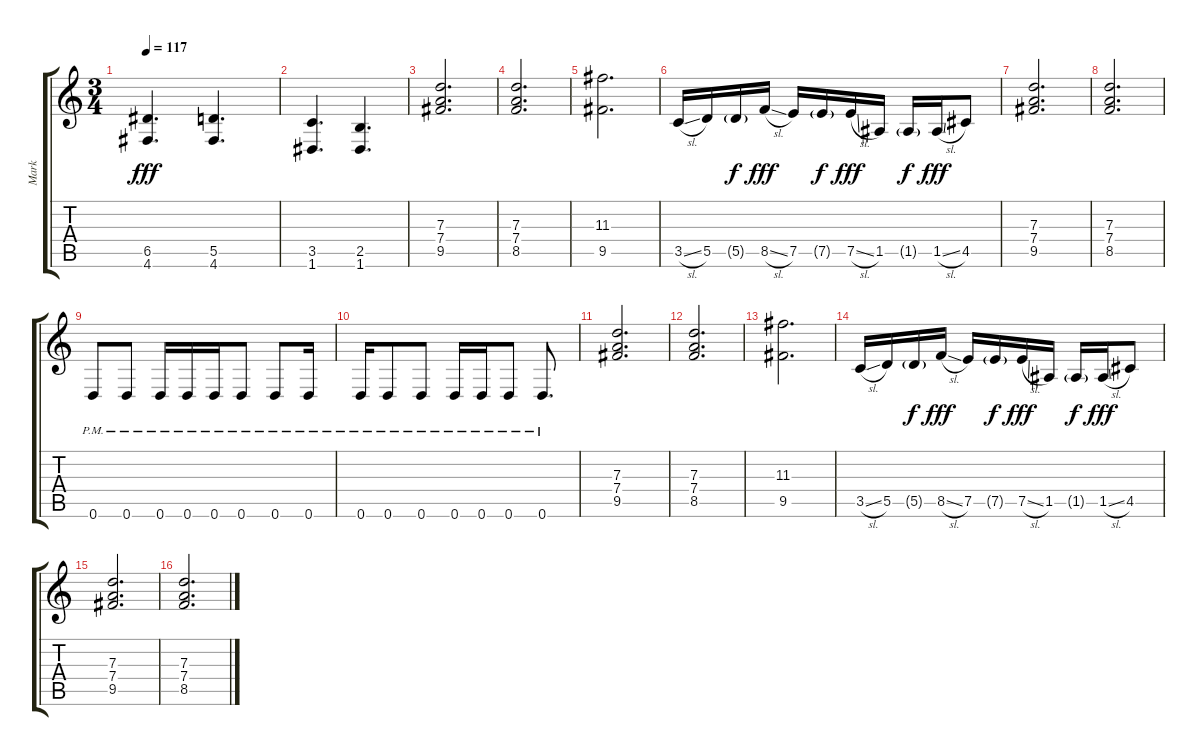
\track ("Mark" "Mark") {instrument distortionguitar}
\staff {score tabs}
\tuning (E4 B3 G3 D3 A2 D2) {hide}
\ts (3 4)
\tempo 117
\clef g2
\ks c
(6.5 4.6).4{d dy fff} (5.5 4.6).4{d} |
(3.5 1.6).4{d} (2.5 1.6).4{d} |
(7.3 7.4 9.5).2{d} |
(7.3 7.4 8.5).2{d} |
(11.3 9.5).2{d} |
3.5{sl}.16 5.5.16 5.5{g}.16{dy f} 8.5{sl}.16{dy fff} 7.5.16 7.5{g}.16{dy f} 7.5{sl}.16{dy fff} 1.5.16 1.5{g}.16{dy f} 1.5{sl}.16{dy fff} 4.5.8 |
(7.3 7.4 9.5).2{d} |
(7.3 7.4 8.5).2{d} |
0.6{pm}.8 0.6{pm}.8 0.6{pm}.16 0.6{pm}.16 0.6{pm}.16 0.6{pm}.8 0.6{pm}.8 0.6{pm}.16 |
0.6{pm}.16 0.6{pm}.8 0.6{pm}.8 0.6{pm}.16 0.6{pm}.16 0.6{pm}.8 0.6{pm}.8{d} |
(7.3 7.4 9.5).2{d} |
(7.3 7.4 8.5).2{d} |
(11.3 9.5).2{d} |
3.5{sl}.16 5.5.16 5.5{g}.16{dy f} 8.5{sl}.16{dy fff} 7.5.16 7.5{g}.16{dy f} 7.5{sl}.16{dy fff} 1.5.16 1.5{g}.16{dy f} 1.5{sl}.16{dy fff} 4.5.8 |
(7.3 7.4 9.5).2{d} |
(7.3 7.4 8.5).2{d}
